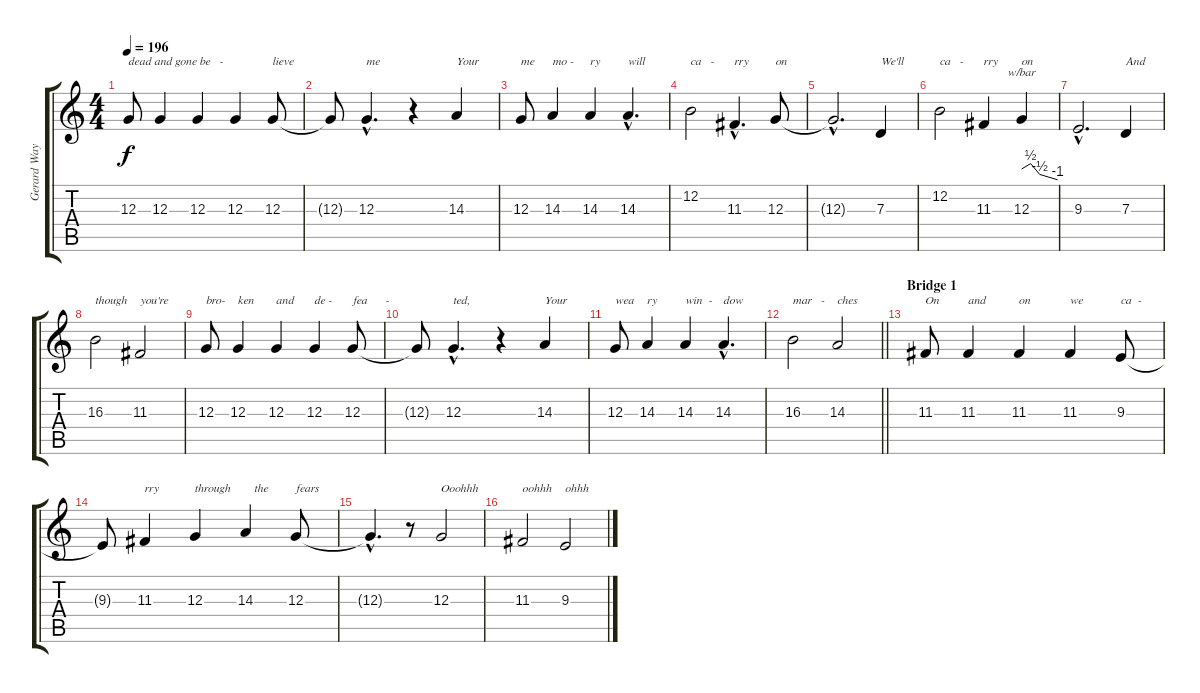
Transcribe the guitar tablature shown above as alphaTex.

\track ("Gerard Way (vocals)" "Gerard Way") {instrument oboe}
\staff {score tabs}
\tuning (E4 B3 G3 D3 A2 E2) {hide}
\ts (4 4)
\tempo 196
\clef g2
\ks c
12.3.8{txt "dead and gone be   -" dy f} 12.3.4 12.3.4 12.3.4 12.3.8{txt "lieve"} |
12.3{t}.8 12.3{hac}.4{d txt "me"} r.4 14.3.4{txt "Your"} |
12.3.8{txt "me"} 14.3.4{txt "mo -"} 14.3.4{txt "ry"} 14.3{hac}.4{d txt "will"} |
12.2.2{txt "ca   -"} 11.3{hac}.4{d txt "rry"} 12.3.8{txt "on"} |
12.3{hac t}.2{d} 7.3.4{txt "We'll"} |
12.2.2{txt "ca   -"} 11.3.4{txt "rry"} 12.3.4{tbe (custom default 0 0 15 2 30 -2 60 -4) txt "on"} |
9.3{hac}.2{d} 7.3.4{txt "And"} |
16.3.2{txt "though"} 11.3.2{txt "you're"} |
12.3.8{txt "bro-"} 12.3.4{txt "ken"} 12.3.4{txt "and"} 12.3.4{txt "de -"} 12.3.8{txt "fea      -"} |
12.3{t}.8 12.3{hac}.4{d txt "ted,"} r.4 14.3.4{txt "Your"} |
12.3.8{txt "wea"} 14.3.4{txt "ry"} 14.3.4{txt "win  -"} 14.3{hac}.4{d txt "dow"} |
\barLineRight lightlight
16.3.2{txt "mar   -"} 14.3.2{txt "ches"} |
\section ("" "Bridge 1")
11.3.8{txt "On"} 11.3.4{txt "and"} 11.3.4{txt "on"} 11.3.4{txt "we"} 9.3.8{txt "ca  -"} |
9.3{t}.8 11.3.4{txt "rry"} 12.3.4{txt "through"} 14.3.4{txt "   the"} 12.3.8{txt "fears"} |
12.3{hac t}.4{d} r.8 12.3.2{txt "Ooohhh"} |
11.3.2{txt "oohhh"} 9.3.2{txt "ohhh"}
